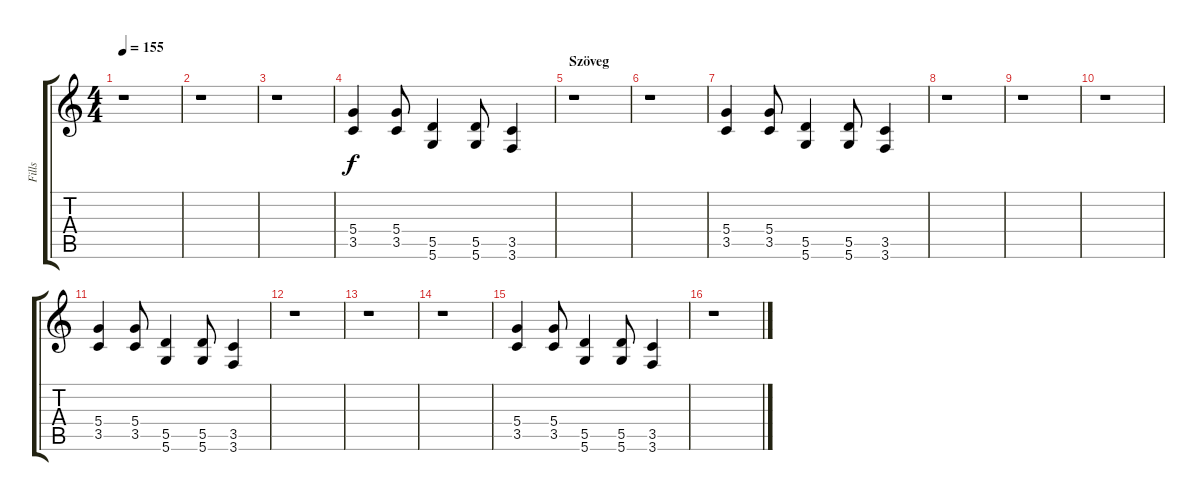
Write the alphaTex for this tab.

\track ("Fills" "Fills") {instrument distortionguitar}
\staff {score tabs}
\tuning (E4 B3 G3 D3 A2 D2) {hide}
\ts (4 4)
\tempo 155
\clef g2
\ks c
r.1{dy f} |
r.1 |
r.1 |
(5.4 3.5).4 (5.4 3.5).8 (5.5 5.6).4 (5.5 5.6).8 (3.5 3.6).4 |
\section ("" "Szöveg")
r.1 |
r.1 |
(5.4 3.5).4 (5.4 3.5).8 (5.5 5.6).4 (5.5 5.6).8 (3.5 3.6).4 |
r.1 |
r.1 |
r.1 |
(5.4 3.5).4 (5.4 3.5).8 (5.5 5.6).4 (5.5 5.6).8 (3.5 3.6).4 |
r.1 |
r.1 |
r.1 |
(5.4 3.5).4 (5.4 3.5).8 (5.5 5.6).4 (5.5 5.6).8 (3.5 3.6).4 |
r.1
